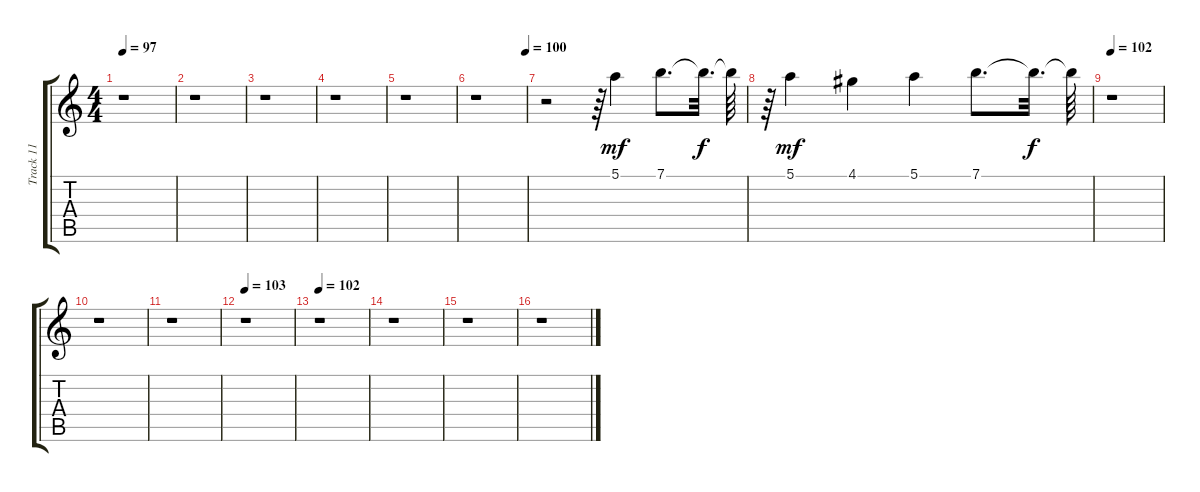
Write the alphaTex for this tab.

\track ("Track 11" "Track 11") {instrument acousticguitarsteel}
\staff {score tabs}
\tuning (E4 B3 G3 D3 A2 E2) {hide}
\ts (4 4)
\tempo 97
\clef g2
\ks c
r.1{dy f} |
r.1 |
r.1 |
r.1 |
r.1 |
\tempo (100 1)
r.1 |
r.2 r.64 5.1.4{dy mf volume 12 instrument clarinet} 7.1.8{d} 7.1{t}.32{d dy f} 7.1{t}.64 |
r.64 5.1.4{dy mf} 4.1.4 5.1.4 7.1.8{d} 7.1{t}.32{d dy f} 7.1{t}.64 |
\tempo 102
r.1 |
r.1 |
r.1 |
\tempo 103
r.1 |
\tempo 102
r.1 |
r.1 |
r.1 |
r.1
